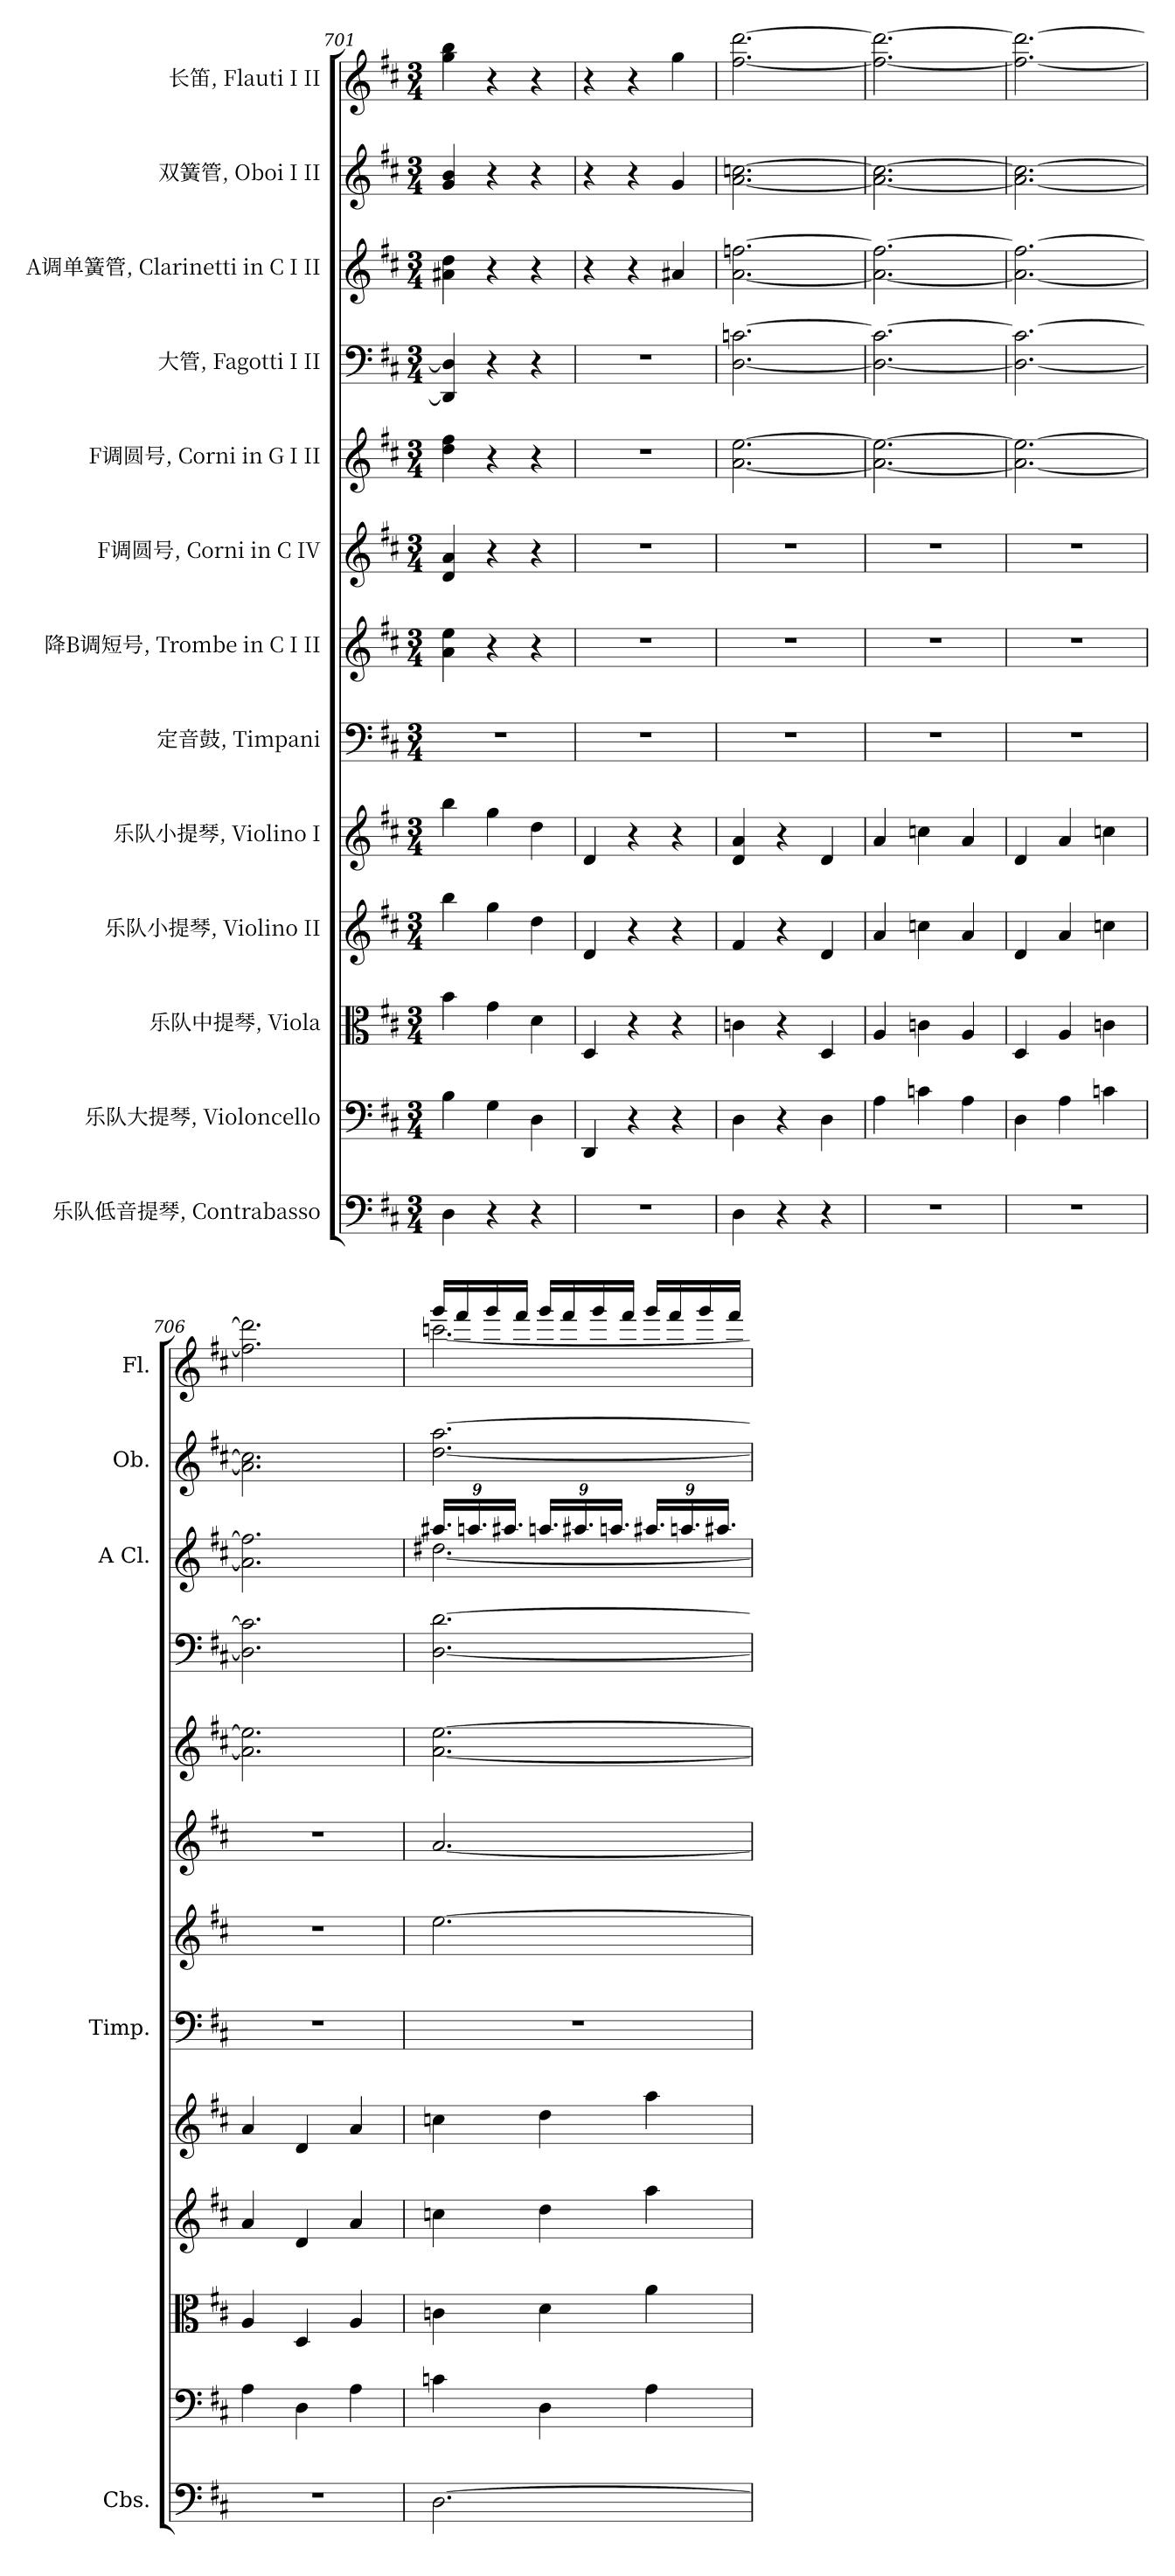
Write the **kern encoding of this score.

**kern	**kern	**kern	**kern	**kern	**kern	**kern	**kern	**kern	**kern	**kern	**kern	**kern
*part13	*part12	*part11	*part10	*part9	*part8	*part7	*part6	*part5	*part4	*part3	*part2	*part1
*staff13	*staff12	*staff11	*staff10	*staff9	*staff8	*staff7	*staff6	*staff5	*staff4	*staff3	*staff2	*staff1
*I"乐队低音提琴, Contrabasso	*I"乐队大提琴, Violoncello	*I"乐队中提琴, Viola	*I"乐队小提琴, Violino II	*I"乐队小提琴, Violino I	*I"定音鼓, Timpani	*I"降B调短号, Trombe in C I II	*I"F调圆号, Corni in C IV	*I"F调圆号, Corni in G I II	*I"大管, Fagotti I II	*I"A调单簧管, Clarinetti in C I II	*I"双簧管, Oboi I II	*I"长笛, Flauti I II
*I'Cbs.	*	*	*	*	*I'Timp.	*	*	*	*	*I'A Cl.	*I'Ob.	*I'Fl.
!!LO:PB:g=z
*clefF4	*clefF4	*clefC3	*clefG2	*clefG2	*clefF4	*clefG2	*clefG2	*clefG2	*clefF4	*clefG2	*clefG2	*clefG2
*ITrd7c12	*	*	*	*	*	*ITrd1c2	*ITrd4c7	*ITrd4c7	*	*ITrd2c3	*	*
*k[f#c#]	*k[f#c#]	*k[f#c#]	*k[f#c#]	*k[f#c#]	*k[f#c#]	*k[]	*k[f#]	*k[f#]	*k[f#c#]	*k[f#c#g#d#a#]	*k[f#c#]	*k[f#c#]
*M3/4	*M3/4	*M3/4	*M3/4	*M3/4	*M3/4	*M3/4	*M3/4	*M3/4	*M3/4	*M3/4	*M3/4	*M3/4
*MM350	*MM350	*MM350	*MM350	*MM350	*MM350	*MM350	*MM350	*MM350	*MM350	*MM350	*MM350	*MM350
=701	=701	=701	=701	=701	=701	=701	=701	=701	=701	=701	=701	=701
4DD\	4B\	4b\	4bb\	4bb\	2.r	4g\ 4dd\	4G/ 4d/	4g\ 4b\	4DD/] 4D/]	4f##X\ 4b\	4g/ 4b/	4gg\ 4bb\
4r	4G\	4g\	4gg\	4gg\	.	4r	4r	4r	4r	4r	4r	4r
*	*	*	*	*	*	*	*	*	*	*	*	*MM318
4r	4D\	4d\	4dd\	4dd\	.	4r	4r	4r	4r	4r	4r	4r
=702	=702	=702	=702	=702	=702	=702	=702	=702	=702	=702	=702	=702
*	*	*	*	*	*	*	*	*	*	*	*	*MM300
2.r	4DD/	4D/	4d/	4d/	2.r	2.r	2.r	2.r	2.r	4r	4r	4r
.	4r	4r	4r	4r	.	.	.	.	.	4r	4r	4r
*	*	*	*	*	*	*	*	*	*	*	*	*MM318
.	4r	4r	4r	4r	.	.	.	.	.	4f##X/	4g/	4gg\
=703	=703	=703	=703	=703	=703	=703	=703	=703	=703	=703	=703	=703
*	*	*	*	*	*	*	*	*	*	*	*	*MM350
4DD\	4D\	4cn\	4f#/	4d/ 4a/	2.r	2.r	2.r	[2.d\ [2.a\	[2.D\ [2.cn\	[2.f#\ [2.ddn\	[2.a\ [2.ccn\	[2.ff#\ [2.ddd\
4r	4r	4r	4r	4r	.	.	.	.	.	.	.	.
4r	4D\	4D/	4d/	4d/	.	.	.	.	.	.	.	.
=704	=704	=704	=704	=704	=704	=704	=704	=704	=704	=704	=704	=704
*	*	*	*	*	*	*	*	*	*	*	*	*MM350
2.r	4A\	4A/	4a/	4a/	2.r	2.r	2.r	2.d\_ 2.a\_	2.D\_ 2.c\_	2.f#\_ 2.dd\_	2.a\_ 2.cc\_	2.ff#\_ 2.ddd\_
.	4cn\	4cn\	4ccn\	4ccn\	.	.	.	.	.	.	.	.
.	4A\	4A/	4a/	4a/	.	.	.	.	.	.	.	.
=705	=705	=705	=705	=705	=705	=705	=705	=705	=705	=705	=705	=705
*	*	*	*	*	*	*	*	*	*	*	*	*MM350
2.r	4D\	4D/	4d/	4d/	2.r	2.r	2.r	2.d\_ 2.a\_	2.D\_ 2.c\_	2.f#\_ 2.dd\_	2.a\_ 2.cc\_	2.ff#\_ 2.ddd\_
.	4A\	4A/	4a/	4a/	.	.	.	.	.	.	.	.
.	4cn\	4cn\	4ccn\	4ccn\	.	.	.	.	.	.	.	.
=706	=706	=706	=706	=706	=706	=706	=706	=706	=706	=706	=706	=706
*	*	*	*	*	*	*	*	*	*	*	*	*MM350
2.r	4A\	4A/	4a/	4a/	2.r	2.r	2.r	2.d\] 2.a\]	2.D\] 2.c\]	2.f#\] 2.dd\]	2.a\] 2.cc\]	2.ff#\] 2.ddd\]
.	4D\	4D/	4d/	4d/	.	.	.	.	.	.	.	.
.	4A\	4A/	4a/	4a/	.	.	.	.	.	.	.	.
!!LO:PB:g=z
=707	=707	=707	=707	=707	=707	=707	=707	=707	=707	=707	=707	=707
*	*	*	*	*	*	*	*	*	*	*Xbrackettup	*	*
*	*	*	*	*	*	*	*	*	*	*	*	*MM350
*	*	*	*	*	*	*	*	*	*	*^	*	*^
[2.DD\	4cn\	4cn\	4ccn\	4ccn\	2.r	[2.dd\	[2.d/	[2.d\ [2.a\	[2.D\ [2.d\	18.ff##X/LL	[2.b#X\	[2.dd\ [2.aa\	16ggg/LL	[2.cccn\
.	.	.	.	.	.	.	.	.	.	.	.	.	16fff#/	.
.	.	.	.	.	.	.	.	.	.	18.ff#X/	.	.	.	.
.	.	.	.	.	.	.	.	.	.	.	.	.	16ggg/	.
.	.	.	.	.	.	.	.	.	.	18.ff##X/JJ	.	.	.	.
.	.	.	.	.	.	.	.	.	.	.	.	.	16fff#/JJ	.
.	4D\	4d\	4dd\	4dd\	.	.	.	.	.	18.ff#X/LL	.	.	16ggg/LL	.
.	.	.	.	.	.	.	.	.	.	.	.	.	16fff#/	.
.	.	.	.	.	.	.	.	.	.	18.ff##X/	.	.	.	.
.	.	.	.	.	.	.	.	.	.	.	.	.	16ggg/	.
.	.	.	.	.	.	.	.	.	.	18.ff#X/JJ	.	.	.	.
.	.	.	.	.	.	.	.	.	.	.	.	.	16fff#/JJ	.
*	*	*	*	*	*	*	*	*	*	*	*	*	*MM318	*
.	4A\	4a\	4aa\	4aa\	.	.	.	.	.	18.ff##X/LL	.	.	16ggg/LL	.
.	.	.	.	.	.	.	.	.	.	.	.	.	16fff#/	.
.	.	.	.	.	.	.	.	.	.	18.ff#X/	.	.	.	.
.	.	.	.	.	.	.	.	.	.	.	.	.	16ggg/	.
.	.	.	.	.	.	.	.	.	.	18.ff##X/JJ	.	.	.	.
.	.	.	.	.	.	.	.	.	.	.	.	.	16fff#/JJ	.
*	*	*	*	*	*	*	*	*	*	*v	*v	*	*v	*v
=	=	=	=	=	=	=	=	=	=	=	=	=
*-	*-	*-	*-	*-	*-	*-	*-	*-	*-	*-	*-	*-
